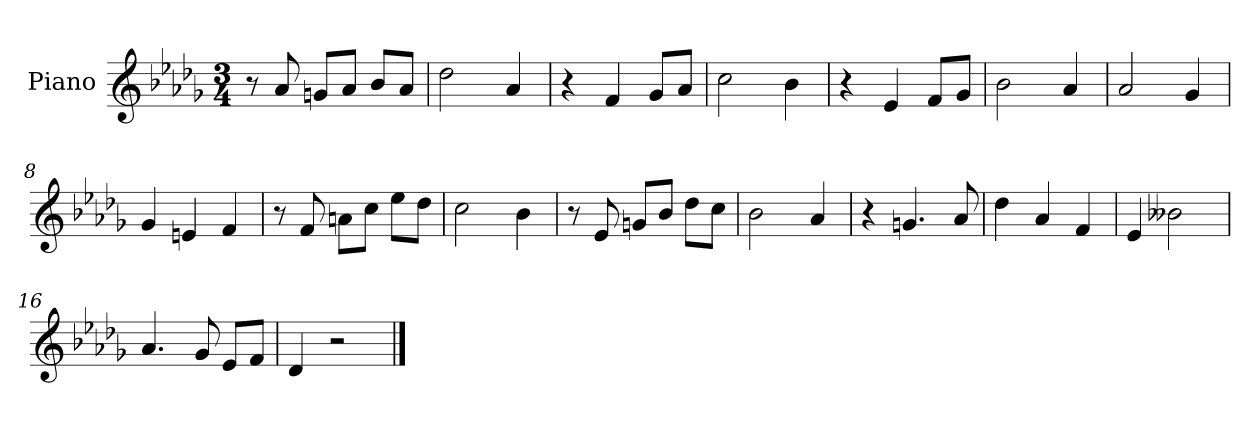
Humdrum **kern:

**kern
*part1
*staff1
*I"Piano
*I'Pno
*clefG2
*k[b-e-a-d-g-]
*M3/4
=1
8r
8a-/
8gn/L
8a-/J
8b-/L
8a-/J
=2
2dd-\
4a-/
=3
4r
4f/
8g-/L
8a-/J
=4
2cc\
4b-\
=5
4r
4e-/
8f/L
8g-/J
=6
2b-\
4a-/
=7
2a-/
4g-/
=8
4g-/
4en/
4f/
=9
8r
8f/
8an\L
8cc\J
8ee-\L
8dd-\J
=10
2cc\
4b-\
=11
8r
8e-/
8gn/L
8b-/J
8dd-\L
8cc\J
=12
2b-\
4a-/
=13
4r
4.gn/
8a-/
=14
4dd-\
4a-/
4f/
=15
4e-/
2b--X\
=16
4.a-/
8g-/
8e-/L
8f/J
=17
4d-/
2r
==
*-
